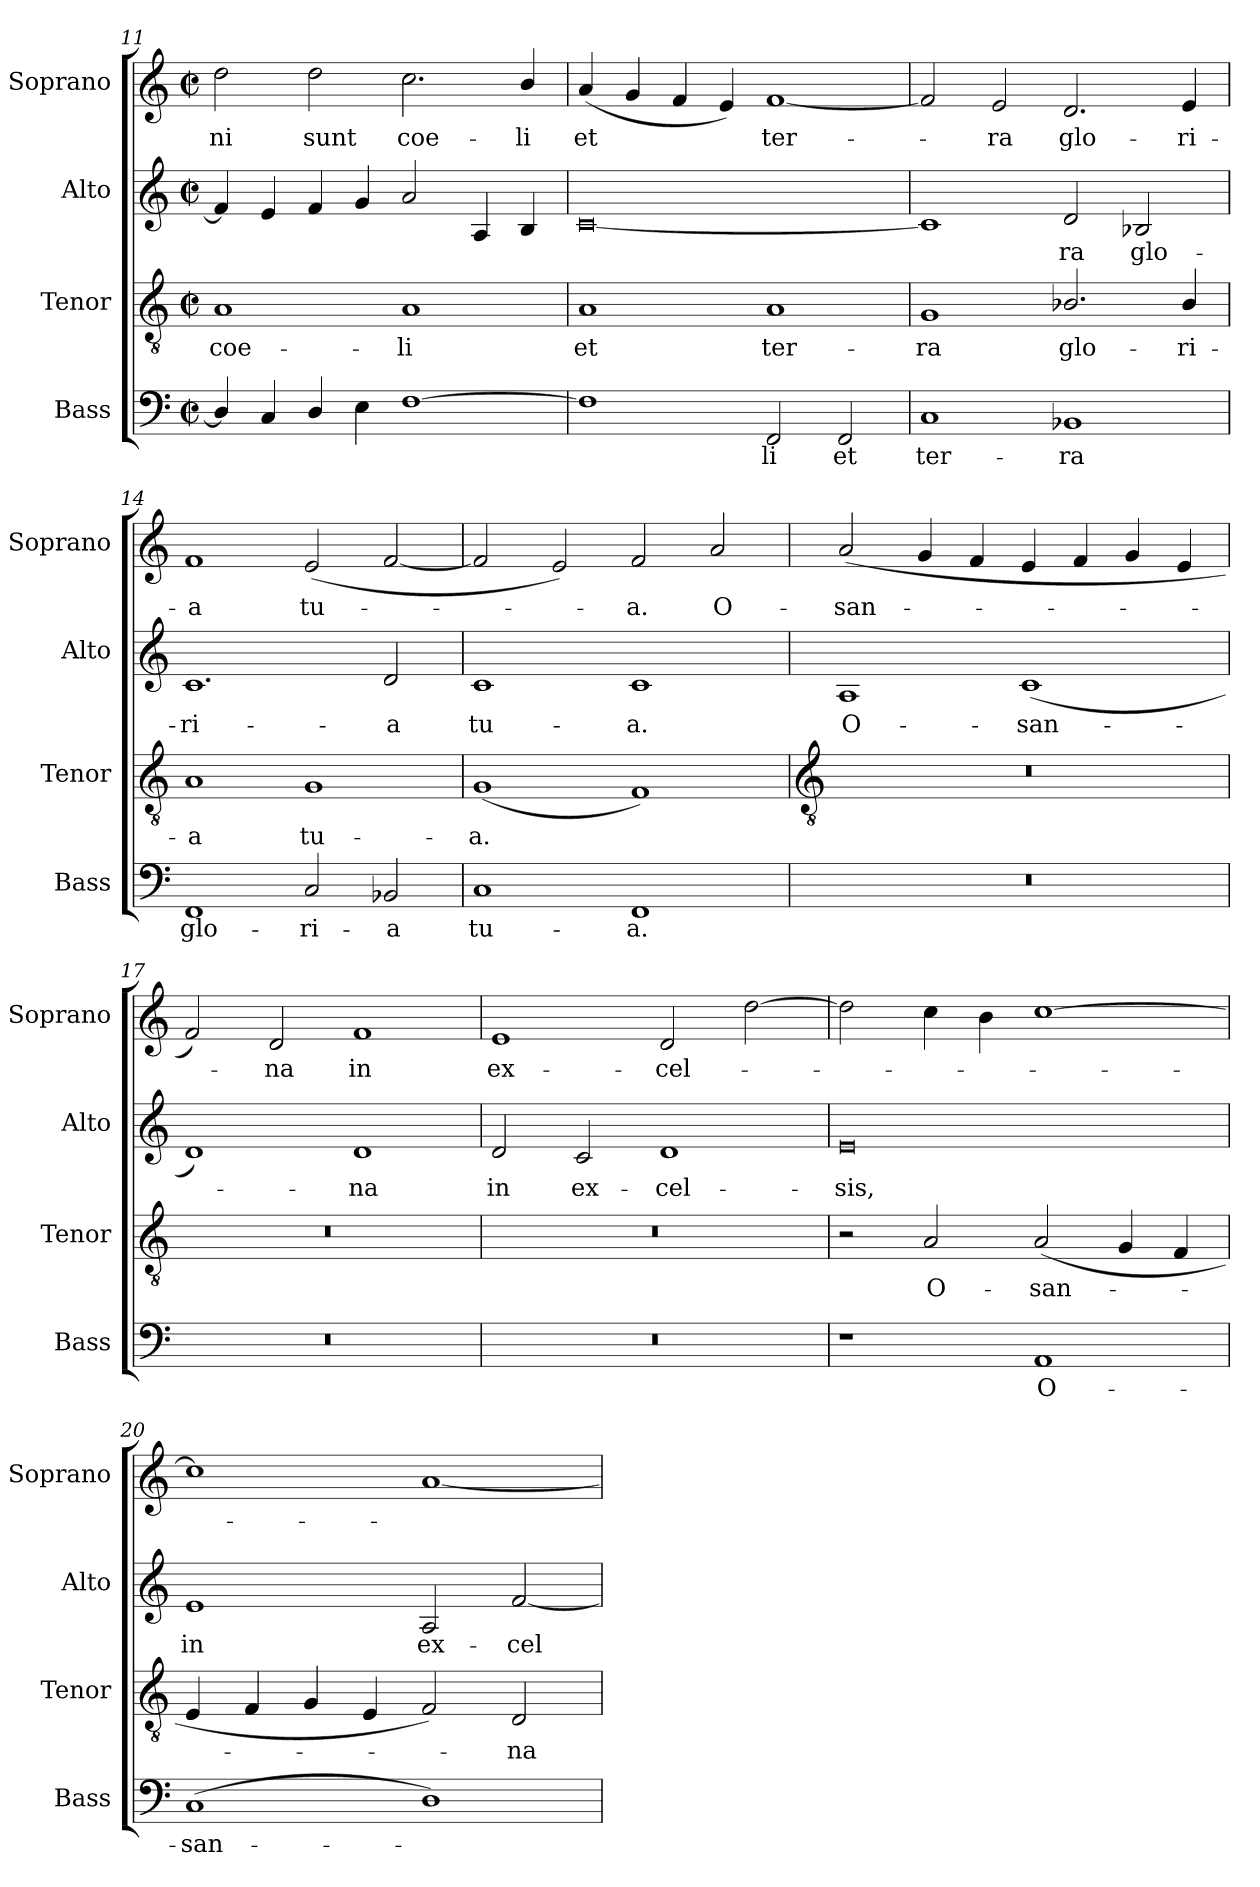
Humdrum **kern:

**kern	**text	**kern	**text	**kern	**text	**kern	**text
*part4	*part4	*part3	*part3	*part2	*part2	*part1	*part1
*staff4	*staff4	*staff3	*staff3	*staff2	*staff2	*staff1	*staff1
*I"Bass	*	*I"Tenor	*	*I"Alto	*	*I"Soprano	*
*I'Bass	*	*I'Tenor	*	*I'Alto	*	*I'Soprano	*
*clefF4	*	*clefGv2	*	*clefG2	*	*clefG2	*
*k[]	*	*k[]	*	*k[]	*	*k[]	*
*C:	*	*C:	*	*C:	*	*C:	*
*M4/2	*	*M4/2	*	*M4/2	*	*M4/2	*
*met(c|)	*	*met(c|)	*	*met(c|)	*	*met(c|)	*
=11	=11	=11	=11	=11	=11	=11	=11
!	!	!	!LO:LY:b	!	!	!	!LO:LY:b
4D/]	.	1A	coe-	4f]	.	2dd	-ni
4C	.	.	.	4e	.	.	.
!	!	!	!	!	!	!	!LO:LY:b
4D/	.	.	.	4f	.	2dd	sunt
4E	.	.	.	4g	.	.	.
!	!	!	!LO:LY:b	!	!	!	!LO:LY:b
[1F	.	1A	-li	2a	.	2.cc	coe-
.	.	.	.	4A	.	.	.
!	!	!	!	!	!	!	!LO:LY:b
.	.	.	.	4B	.	4b/	-li
=12	=12	=12	=12	=12	=12	=12	=12
!	!	!	!LO:LY:b	!	!	!	!LO:LY:b
1F]	.	1A	et	[0c	.	(<4a	et
.	.	.	.	.	.	4g	.
.	.	.	.	.	.	4f	.
.	.	.	.	.	.	4e)	.
!	!LO:LY:b	!	!LO:LY:b	!	!	!	!LO:LY:b
2FF	li	1A	ter-	.	.	[1f	ter-
!	!LO:LY:b	!	!	!	!	!	!
2FF	et	.	.	.	.	.	.
=13	=13	=13	=13	=13	=13	=13	=13
!	!LO:LY:b	!	!LO:LY:b	!	!	!	!
1C	ter-	1G	-ra	1c]	.	2f]	.
!	!	!	!	!	!	!	!LO:LY:b
.	.	.	.	.	.	2e	ra
!	!LO:LY:b	!	!LO:LY:b	!	!LO:LY:b	!	!LO:LY:b
1BB-X	-ra	2.B-X/	glo-	2d	ra	2.d	glo-
!	!	!	!	!	!LO:LY:b	!	!
.	.	.	.	2B-X	glo-	.	.
!	!	!	!LO:LY:b	!	!	!	!LO:LY:b
.	.	4B-/	-ri-	.	.	4e	-ri-
=14	=14	=14	=14	=14	=14	=14	=14
!	!LO:LY:b	!	!LO:LY:b	!	!LO:LY:b	!	!LO:LY:b
1FF	glo-	1A	-a	1.c	-ri-	1f	-a
!	!LO:LY:b	!	!LO:LY:b	!	!	!	!LO:LY:b
2C	-ri-	1G	tu-	.	.	(<2e	tu-
!	!LO:LY:b	!	!	!	!LO:LY:b	!	!
2BB-X	-a	.	.	2d	-a	[2f	.
=15	=15	=15	=15	=15	=15	=15	=15
!	!LO:LY:b	!	!LO:LY:b	!	!LO:LY:b	!	!
1C	tu-	(<1G	-a.	1c	tu-	2f]	.
.	.	.	.	.	.	2e)	.
!	!LO:LY:b	!	!	!	!LO:LY:b	!	!LO:LY:b
1FF	-a.	1F)	.	1c	-a.	2f	a.
!	!	!	!	!	!	!	!LO:LY:b
.	.	.	.	.	.	2a	O-
!!LO:LB:g=z
=16	=16	=16	=16	=16	=16	=16	=16
*	*	*clefGv2	*	*	*	*	*
!	!	!	!	!	!LO:LY:b	!	!LO:LY:b
0r	.	0r	.	1A	O-	(<2a	-san-
.	.	.	.	.	.	4g	.
.	.	.	.	.	.	4f	.
!	!	!	!	!	!LO:LY:b	!	!
.	.	.	.	(<1c	-san-	4e	.
.	.	.	.	.	.	4f	.
.	.	.	.	.	.	4g	.
.	.	.	.	.	.	4e	.
=17	=17	=17	=17	=17	=17	=17	=17
0r	.	0r	.	1d)	.	2f)	.
!	!	!	!	!	!	!	!LO:LY:b
.	.	.	.	.	.	2d	na
!	!	!	!	!	!LO:LY:b	!	!LO:LY:b
.	.	.	.	1d	na	1f	in
=18	=18	=18	=18	=18	=18	=18	=18
!	!	!	!	!	!LO:LY:b	!	!LO:LY:b
0r	.	0r	.	2d	in	1e	ex-
!	!	!	!	!	!LO:LY:b	!	!
.	.	.	.	2c	ex-	.	.
!	!	!	!	!	!LO:LY:b	!	!LO:LY:b
.	.	.	.	1d	-cel-	2d	-cel-
.	.	.	.	.	.	[2dd	.
=19	=19	=19	=19	=19	=19	=19	=19
!	!	!	!	!	!LO:LY:b	!	!
1r	.	2r	.	0e	-sis,	2dd]	.
!	!	!	!LO:LY:b	!	!	!	!
.	.	2A	O-	.	.	4cc	.
.	.	.	.	.	.	4b	.
!	!LO:LY:b	!	!LO:LY:b	!	!	!	!
1AA	O-	(<2A	-san-	.	.	[1cc	.
.	.	4G	.	.	.	.	.
.	.	4F	.	.	.	.	.
=20	=20	=20	=20	=20	=20	=20	=20
!	!LO:LY:b	!	!	!	!LO:LY:b	!	!
(<1C	-san-	4E	.	1e	in	1cc]	.
.	.	4F	.	.	.	.	.
.	.	4G	.	.	.	.	.
.	.	4E	.	.	.	.	.
!	!	!	!	!	!LO:LY:b	!	!
1D)	.	2F)	.	2A	ex-	[1a	.
!	!	!	!LO:LY:b	!	!LO:LY:b	!	!
.	.	2D	na	[2f	-cel-	.	.
=	=	=	=	=	=	=	=
*-	*-	*-	*-	*-	*-	*-	*-
